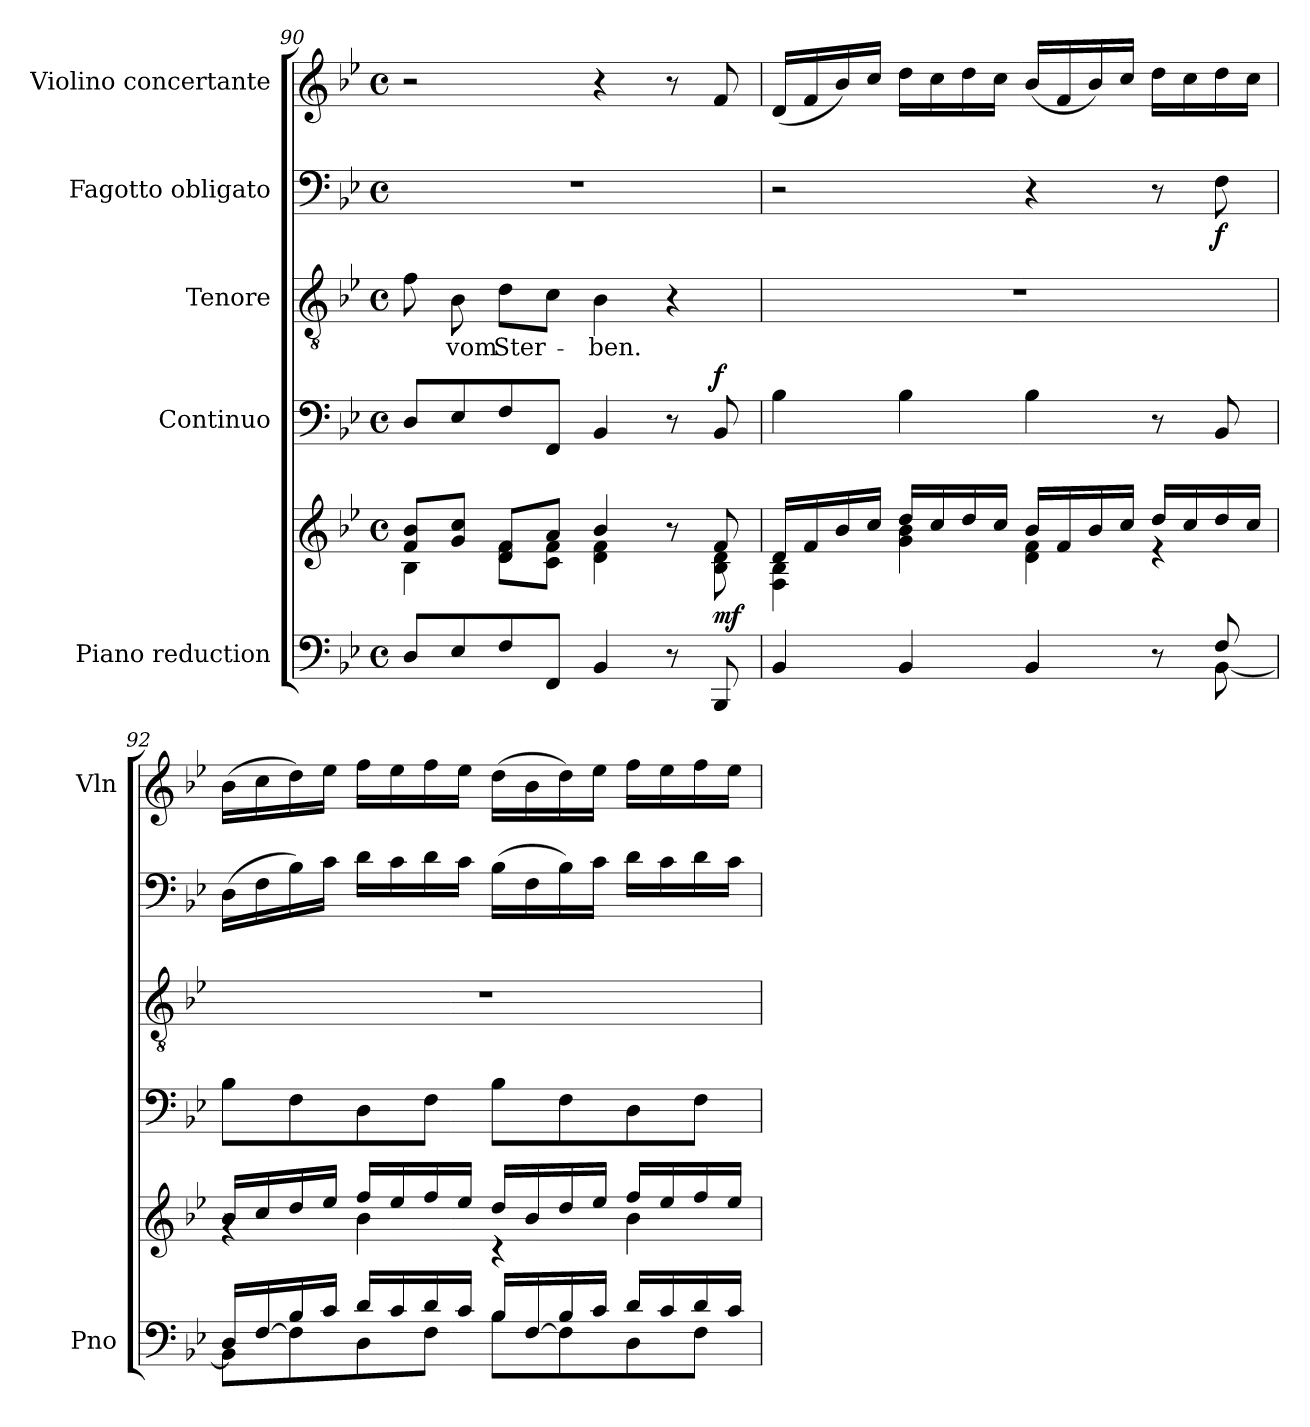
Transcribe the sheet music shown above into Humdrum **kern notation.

**kern	**kern	**dynam	**kern	**dynam	**kern	**text	**kern	**dynam	**kern	**dynam
*part5	*part5	*part5	*part4	*part4	*part3	*part3	*part2	*part2	*part1	*part1
*staff6	*staff5	*staff5/6	*staff4	*staff4	*staff3	*staff3	*staff2	*staff2	*staff1	*staff1
*I"Piano reduction	*	*	*I"Continuo	*	*I"Tenore	*	*I"Fagotto obligato	*	*I"Violino concertante	*
*I'Pno	*	*	*	*	*	*	*	*	*I'Vln	*
!!LO:LB:g=z
*clefF4	*clefG2	*	*clefF4	*	*clefGv2	*	*clefF4	*	*clefG2	*
*k[b-e-]	*k[b-e-]	*	*k[b-e-]	*	*k[b-e-]	*	*k[b-e-]	*	*k[b-e-]	*
*M4/4	*M4/4	*	*M4/4	*	*M4/4	*	*M4/4	*	*M4/4	*
*met(c)	*met(c)	*	*met(c)	*	*met(c)	*	*met(c)	*	*met(c)	*
=90	=90	=90	=90	=90	=90	=90	=90	=90	=90	=90
*	*^	*	*	*	*	*	*	*	*	*
8D/L	8f/ 8b-/L	4B-\	.	8D/L	.	8f\	.	1r	.	2r	.
!	!	!	!	!	!	!	!LO:LY:b	!	!	!	!
8E-/	8g/ 8cc/J	.	.	8E-/	.	8B-\	vom	.	.	.	.
!	!	!	!	!	!	!	!LO:LY:b	!	!	!	!
8F/	8d/ 8f/L	8d\ 8f\L	.	8F/	.	8d\L	Ster-	.	.	.	.
8FF/J	8a/J	8c\ 8f\J	.	8FF/J	.	8c\J	.	.	.	.	.
!	!	!	!	!	!	!	!LO:LY:b	!	!	!	!
4BB-/	4b-/	4d\ 4f\	.	4BB-/	.	4B-\	-ben.	.	.	4r	.
8r	8r	8ryy	.	8r	.	4r	.	.	.	8r	.
!	!	!	!LO:DY:b	!	!LO:DY:a	!	!	!	!	!	!LO:DY:b
!	!	!	!	!	!	!	!	!	!	!	!LO:DY:n=1:b
!	!	!	!	!	!	!	!	!	!	!	!LO:DY:n=2:b
8BBB-/	8f/	8B-\ 8d\	mf	8BB-/	f	.	.	.	.	8f/	other-dynamics f other-dynamics
=91	=91	=91	=91	=91	=91	=91	=91	=91	=91	=91	=91
*^	*	*	*	*	*	*	*	*	*	*	*
4BB-/	2ryy	16d/LL	4F\ 4B-\	.	4B-\	.	1r	.	2r	.	(<16d/LL	.
.	.	16f/	.	.	.	.	.	.	.	.	16f/	.
.	.	16b-/	.	.	.	.	.	.	.	.	16b-/)	.
.	.	16cc/JJ	.	.	.	.	.	.	.	.	16cc/JJ	.
4BB-/	.	16dd/LL	4g\ 4b-\	.	4B-\	.	.	.	.	.	16dd\LL	.
.	.	16cc/	.	.	.	.	.	.	.	.	16cc\	.
.	.	16dd/	.	.	.	.	.	.	.	.	16dd\	.
.	.	16cc/JJ	.	.	.	.	.	.	.	.	16cc\JJ	.
4BB-/	4ryy	16b-/LL	4d\ 4f\	.	4B-\	.	.	.	4r	.	(<16b-/LL	.
.	.	16f/	.	.	.	.	.	.	.	.	16f/	.
.	.	16b-/	.	.	.	.	.	.	.	.	16b-/)	.
.	.	16cc/JJ	.	.	.	.	.	.	.	.	16cc/JJ	.
8r	8ryy	16dd/LL	4r	.	8r	.	.	.	8r	.	16dd\LL	.
.	.	16cc/	.	.	.	.	.	.	.	.	16cc\	.
!	!	!	!	!	!	!	!	!	!	!LO:DY:b	!	!
8F/	[8BB-\	16dd/	.	.	8BB-/	.	.	.	8F\	f	16dd\	.
.	.	16cc/JJ	.	.	.	.	.	.	.	.	16cc\JJ	.
=92	=92	=92	=92	=92	=92	=92	=92	=92	=92	=92	=92	=92
16D/LL	8BB-\L]	16b-/LL	4rg	.	8B-\L	.	1r	.	(>16D\LL	.	(>16b-\LL	.
[16F/	.	16cc/	.	.	.	.	.	.	16F\	.	16cc\	.
16B-/	8F\]	16dd/	.	.	8F\	.	.	.	16B-\)	.	16dd\)	.
16c/JJ	.	16ee-/JJ	.	.	.	.	.	.	16c\JJ	.	16ee-\JJ	.
16d/LL	8D\	16ff/LL	4b-\	.	8D\	.	.	.	16d\LL	.	16ff\LL	.
16c/	.	16ee-/	.	.	.	.	.	.	16c\	.	16ee-\	.
16d/	8F\J	16ff/	.	.	8F\J	.	.	.	16d\	.	16ff\	.
16c/JJ	.	16ee-/JJ	.	.	.	.	.	.	16c\JJ	.	16ee-\JJ	.
16B-/LL	8B-\L	16dd/LL	4r	.	8B-\L	.	.	.	(>16B-\LL	.	(>16dd\LL	.
[16F/	.	16b-/	.	.	.	.	.	.	16F\	.	16b-\	.
16B-/	8F\]	16dd/	.	.	8F\	.	.	.	16B-\)	.	16dd\)	.
16c/JJ	.	16ee-/JJ	.	.	.	.	.	.	16c\JJ	.	16ee-\JJ	.
16d/LL	8D\	16ff/LL	4b-\	.	8D\	.	.	.	16d\LL	.	16ff\LL	.
16c/	.	16ee-/	.	.	.	.	.	.	16c\	.	16ee-\	.
16d/	8F\J	16ff/	.	.	8F\J	.	.	.	16d\	.	16ff\	.
16c/JJ	.	16ee-/JJ	.	.	.	.	.	.	16c\JJ	.	16ee-\JJ	.
*v	*v	*	*	*	*	*	*	*	*	*	*	*
*	*v	*v	*	*	*	*	*	*	*	*	*
=	=	=	=	=	=	=	=	=	=	=
*-	*-	*-	*-	*-	*-	*-	*-	*-	*-	*-
